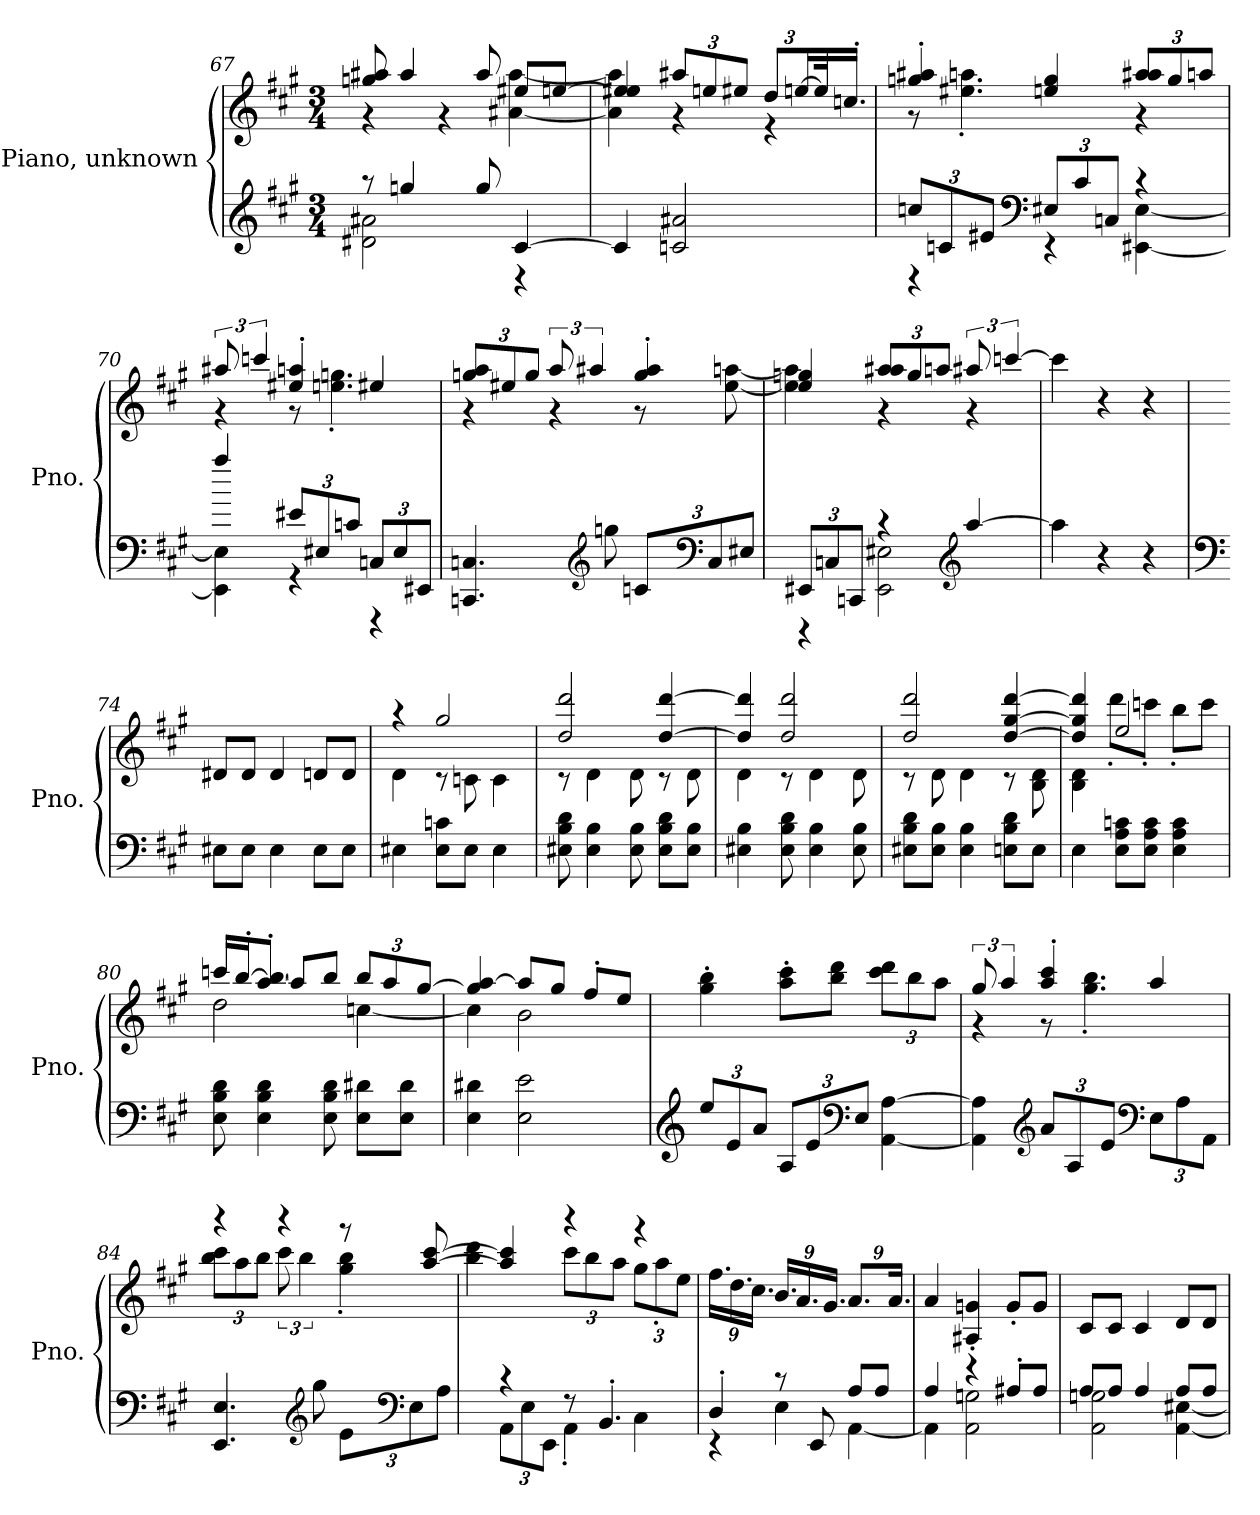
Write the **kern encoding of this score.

**kern	**kern
*part1	*part1
*staff2	*staff1
*I"Piano, unknown	*
*I'Pno.	*
*clefG2	*clefG2
*k[f#c#g#]	*k[f#c#g#]
*M3/4	*M3/4
=67	=67
*^	*^
8r	2d#X\ 2a#X\	8ggn/ 8aa#X/	4r
4ggn/	.	4aa#/	.
.	.	.	4r
8gg/	.	8aa#/	.
[4c#/	4r	8ee#X/L	[4a#X\ [4aa#\
.	.	[8een/J	.
*v	*v	*	*
=68	=68	=68
4c#/]	4ee/] 4ee#X/	4a#\] 4aa#\]
*	*Xbrackettup	*
2cn/ 2a#X/	12aa#X/L	4r
.	12een/	.
.	12ee#X/J	.
.	12dd/L	4r
.	[24een/L	.
.	32ee/K]	.
.	16.ccn'/JJ	.
!!LO:LB:g=z	!!
=69	=69	=69
*Xbrackettup	*	*
*^	*	*
12ccn/L	4r	4ggn/' 4aa#X/'	8r
12cn/	.	.	.
.	.	.	4.ee#X\' 4.aan\'
12e#X/J	.	.	.
*clefF4	*	*	*
12E#X/L	4r	4een/ 4gg/	.
12c/	.	.	.
12Cn/J	.	.	.
4r	[4EE#X\ [4E#\	12aa/ 12aa#X/L	4r
.	.	12gg/	.
.	.	12aan/J	.
=70	=70	=70	=70
*	*	*brackettup	*
4aa/	4EE#\] 4E#\]	12aa#X/	4r
.	.	6cccn/	.
12e#X/L	4r	4ee#X/' 4aan/'	8r
12E#X/	.	.	.
.	.	.	4.een\' 4.ggn\'
12cn/J	.	.	.
12Cn/L	4r	4ee#X/	.
12E#/	.	.	.
12EE#X/J	.	.	.
*v	*v	*	*
!!LO:LB:g=z	!!
=71	=71	=71
*	*Xbrackettup	*
4.CCn/ 4.Cn/	12ggn/ 12aa/L	4r
.	12ee#X/	.
.	12gg/J	.
*	*brackettup	*
.	12aa/	4r
.	6aa#X/	.
*clefG2	*	*
8ggn\	.	.
12cn/L	4gg/' 4aa#/'	8r
*clefF4	*	*
12C/	.	.
.	.	[8ee#\ [8aan\
12E#X/J	.	.
=72	=72	=72
*^	*	*
12EE#X/L	4r	4ee/ 4ggn/	4ee#\] 4aa\]
12Cn/	.	.	.
12CCn/J	.	.	.
*	*	*Xbrackettup	*
4r	2EE#\ 2E#X\	12aa/ 12aa#X/L	4r
.	.	12gg/	.
.	.	12aan/J	.
*clefG2	*	*	*
*	*	*brackettup	*
[4aa/	.	12aa#X/	4r
.	.	[6cccn/	.
*v	*v	*	*
*	*v	*v
=73	=73
4aa\]	4ccc\]
4r	4r
4r	4r
!!LO:LB:g=z
=74	=74
*clefF4	*
8E#X\L	8d#X/L
8E#\J	8d#/J
4E#\	4d#/
8E#\L	8dn/L
8E#\J	8d/J
=75	=75
*	*^
4E#X\	4r	4d\
8E#\ 8cn\L	2gg#/	8r
8E#\J	.	8cn\
4E#\	.	4c\
=76	=76	=76
8E#X\ 8B\ 8d\	2dd/ 2ddd/	8r
4E#\ 4B\	.	4d\
8E#\ 8B\	.	8d\
8E#\ 8B\ 8d\L	[4dd/ [4ddd/	8r
8E#\ 8B\J	.	8d\
=77	=77	=77
4E#X\ 4B\	4dd/] 4ddd/]	4d\
8E#\ 8B\ 8d\	2dd/ 2ddd/	8r
4E#\ 4B\	.	4d\
8E#\ 8B\	.	8d\
=78	=78	=78
8E#X\ 8B\ 8d\L	2dd/ 2ddd/	8r
8E#\ 8B\J	.	8d\
4E#\ 4B\	.	4d\
8En\ 8B\ 8d\L	[4dd/ [4gg#/ [4ddd/	8r
8E\J	.	8B\ 8d\
=79	=79	=79
4E\	4dd/] 4gg#/] 4ddd/]	4B\ 4d\
8E\ 8A\ 8cn\L	2ee/	8ddd'\L
8E\ 8A\ 8c\J	.	8cccn'\J
4E\ 4A\ 4c\	.	8bb'\L
.	.	8ccc\J
!!LO:LB:g=z	!!
=80	=80	=80
8E\ 8B\ 8d\	16cccn/LL	2dd\
.	[16bb'/J	.
4E\ 4B\ 4d\	[8aa/' 8bb/]'J	.
.	8aa/L]	.
8E\ 8B\ 8d\	8bb/J	.
*	*Xbrackettup	*
8E\ 8d#X\L	12bb/L	[4ccn\
.	12aa/	.
8E\ 8d#\J	.	.
.	[12gg#/J	.
=81	=81	=81
4E\ 4d#X\	4gg#/] [4aa/	4cc\]
2E\ 2e\	8aa/L]	2b\
.	8gg#/J	.
.	8ff#'/L	.
.	8ee/J	.
*	*v	*v
=82	=82
*clefG2	*
12ee/L	4gg#\' 4bb\'
12e/	.
12a/J	.
12A/L	8aa\' 8ccc#\'L
12e/	.
.	8bb\ 8ddd\J
*clefF4	*
12E/J	.
[4AA\ [4A\	12ccc#\ 12ddd\L
.	12bb\
.	12aa\J
!!LO:PB:g=z
=83	=83
*	*brackettup
*	*^
4AA\] 4A\]	12gg#/	4r
.	6aa/	.
*clefG2	*	*
12a/L	4aa/' 4ccc#/'	8r
12A/	.	.
.	.	4.gg#\' 4.bb\'
12e/J	.	.
*clefF4	*	*
12E\L	4aa/	.
12A\	.	.
12AA\J	.	.
=84	=84	=84
*	*	*Xbrackettup
4.EE/ 4.E/	4r	12bb\ 12ccc#\L
.	.	12aa\
.	.	12bb\J
*	*	*brackettup
.	4r	12ccc#\
.	.	6bb\
*clefG2	*	*
8gg#\	.	.
12e\L	8r	4gg#\' 4bb\'
*clefF4	*	*
12E\	.	.
.	[8aa/ [8ccc#/	.
12A\J	.	.
=85	=85	=85
*^	*	*
4r	12AA\L	4aa/] 4ccc#/]	4bb\ 4ddd\
.	12E\	.	.
.	12EE\J	.	.
*	*	*	*Xbrackettup
8r	4AA'\	4r	12ccc#\L
.	.	.	12bb\
4.BB'/	.	.	.
.	.	.	12aa\J
.	4C#\	4r	12gg#\L
.	.	.	12aa'\
.	.	.	12ee\J
*	*	*v	*v
!!LO:LB:g=z
=86	=86	=86
4D'/	4r	18.ff#\LL
.	.	18.dd\
.	.	18.cc#\JJ
8r	4E\	18.b/LL
.	.	18.a/
8EE/	.	.
.	.	18.g#/JJ
8A/L	[4AA\	9.a/L
8A/J	.	.
.	.	18.a/Jk
=87	=87	=87
4A/	4AA\]	4a/
4r	2AA\ 2Gn\	4A#X/' 4gn/'
8A#X'/L	.	8g'/L
8A#/J	.	8g/J
=88	=88	=88
8A/L	2AA\ 2Gn\	8c#/L
8A/J	.	8c#/J
4A/	.	4c#/
8A/L	[4AA\ [4E#X\	8d/L
8A/J	.	8d/J
*v	*v	*
=	=
*-	*-
